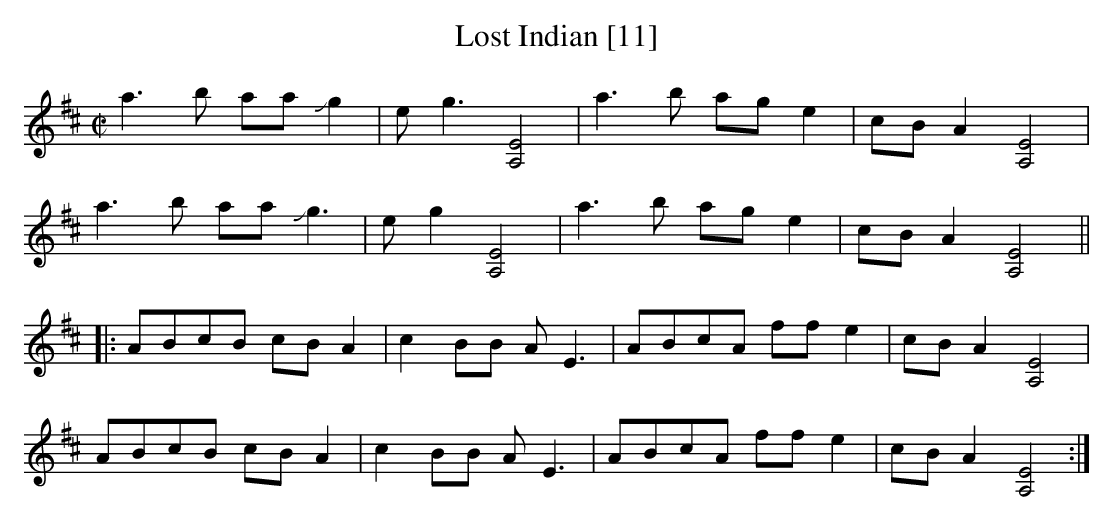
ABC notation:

X:1
T:Lost Indian [11]
L:1/8
M:C|
K:Amix
a3b aa+slide+g2|e-g3 [A,4E4] |a3b age2 |cBA2 [A,4E4]|
a3b aa +slide+g3| e-g2 [A,4E4] |a3b age2| cBA2 [A,4E4]||
|:ABcB cBA2|c2BB AE3|ABcA ffe2|cB A2 [A,4E4]|
ABcB cBA2|c2BB AE3|ABcA ffe2|cB A2 [A,4E4]:|
